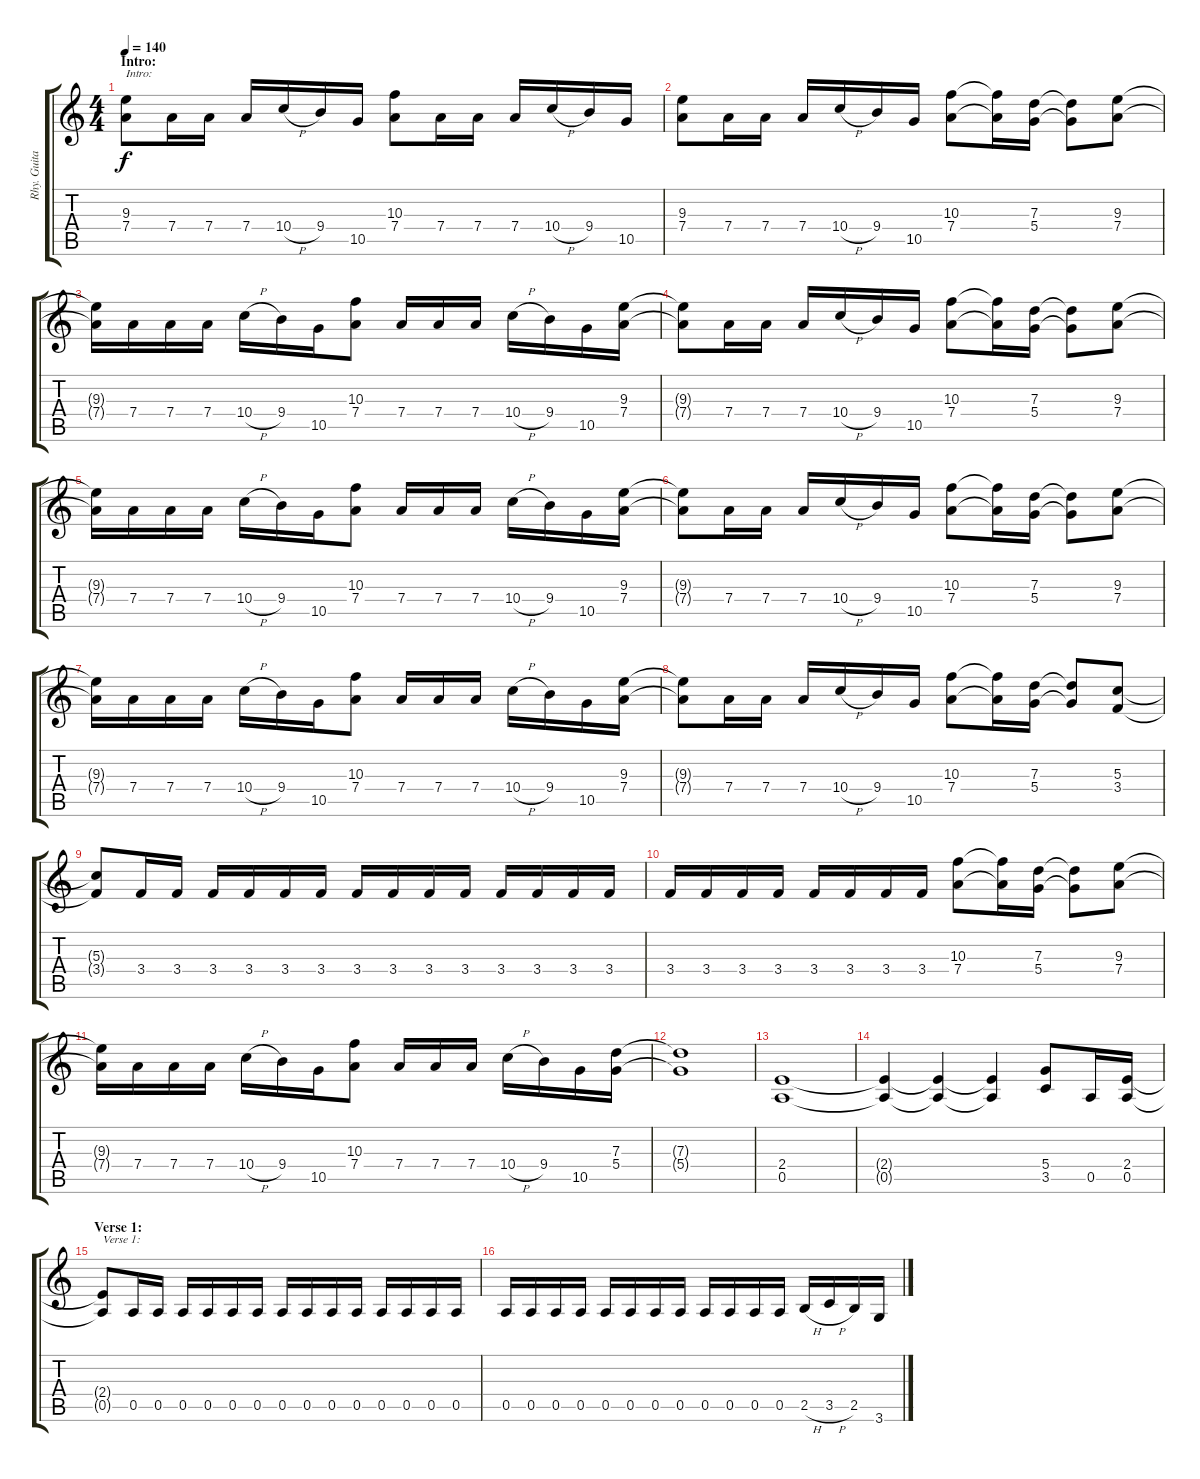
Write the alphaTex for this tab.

\track ("Rhy. Guitar 2" "Rhy. Guita") {instrument distortionguitar}
\staff {score tabs}
\tuning (E4 B3 G3 D3 A2 E2) {hide}
\ts (4 4)
\section ("" "Intro:")
\tempo 140
\clef g2
\ks c
(9.3 7.4).8{txt "Intro:" dy f instrument distortionguitar} 7.4.16 7.4.16 7.4.16 10.4{h}.16 9.4.16 10.5.16 (10.3 7.4).8 7.4.16 7.4.16 7.4.16 10.4{h}.16 9.4.16 10.5.16 |
(9.3 7.4).8 7.4.16 7.4.16 7.4.16 10.4{h}.16 9.4.16 10.5.16 (10.3 7.4).8 (10.3{t} 7.4{t}).16 (7.3 5.4).16 (7.3{t} 5.4{t}).8 (9.3 7.4).8 |
(9.3{t} 7.4{t}).16 7.4.16 7.4.16 7.4.16 10.4{h}.16 9.4.16 10.5.16 (10.3 7.4).8 7.4.16 7.4.16 7.4.16 10.4{h}.16 9.4.16 10.5.16 (9.3 7.4).16 |
(9.3{t} 7.4{t}).8 7.4.16 7.4.16 7.4.16 10.4{h}.16 9.4.16 10.5.16 (10.3 7.4).8 (10.3{t} 7.4{t}).16 (7.3 5.4).16 (7.3{t} 5.4{t}).8 (9.3 7.4).8 |
(9.3{t} 7.4{t}).16 7.4.16 7.4.16 7.4.16 10.4{h}.16 9.4.16 10.5.16 (10.3 7.4).8 7.4.16 7.4.16 7.4.16 10.4{h}.16 9.4.16 10.5.16 (9.3 7.4).16 |
(9.3{t} 7.4{t}).8 7.4.16 7.4.16 7.4.16 10.4{h}.16 9.4.16 10.5.16 (10.3 7.4).8 (10.3{t} 7.4{t}).16 (7.3 5.4).16 (7.3{t} 5.4{t}).8 (9.3 7.4).8 |
(9.3{t} 7.4{t}).16 7.4.16 7.4.16 7.4.16 10.4{h}.16 9.4.16 10.5.16 (10.3 7.4).8 7.4.16 7.4.16 7.4.16 10.4{h}.16 9.4.16 10.5.16 (9.3 7.4).16 |
(9.3{t} 7.4{t}).8 7.4.16 7.4.16 7.4.16 10.4{h}.16 9.4.16 10.5.16 (10.3 7.4).8 (10.3{t} 7.4{t}).16 (7.3 5.4).16 (7.3{t} 5.4{t}).8 (5.3 3.4).8 |
(5.3{t} 3.4{t}).8 3.4.16 3.4.16 3.4.16 3.4.16 3.4.16 3.4.16 3.4.16 3.4.16 3.4.16 3.4.16 3.4.16 3.4.16 3.4.16 3.4.16 |
3.4.16 3.4.16 3.4.16 3.4.16 3.4.16 3.4.16 3.4.16 3.4.16 (10.3 7.4).8 (10.3{t} 7.4{t}).16 (7.3 5.4).16 (7.3{t} 5.4{t}).8 (9.3 7.4).8 |
(9.3{t} 7.4{t}).16 7.4.16 7.4.16 7.4.16 10.4{h}.16 9.4.16 10.5.16 (10.3 7.4).8 7.4.16 7.4.16 7.4.16 10.4{h}.16 9.4.16 10.5.16 (7.3 5.4).16 |
(7.3{t} 5.4{t}).1 |
(2.4 0.5).1 |
(2.4{t} 0.5{t}).4 (2.4{t} 0.5{t}).4 (2.4{t} 0.5{t}).4 (5.4 3.5).8 0.5.16 (2.4 0.5).16 |
\section ("" "Verse 1:")
(2.4{t} 0.5{t}).8{txt "Verse 1:"} 0.5.16 0.5.16 0.5.16 0.5.16 0.5.16 0.5.16 0.5.16 0.5.16 0.5.16 0.5.16 0.5.16 0.5.16 0.5.16 0.5.16 |
0.5.16 0.5.16 0.5.16 0.5.16 0.5.16 0.5.16 0.5.16 0.5.16 0.5.16 0.5.16 0.5.16 0.5.16 2.5{h}.16 3.5{h}.16 2.5.16 3.6.16
